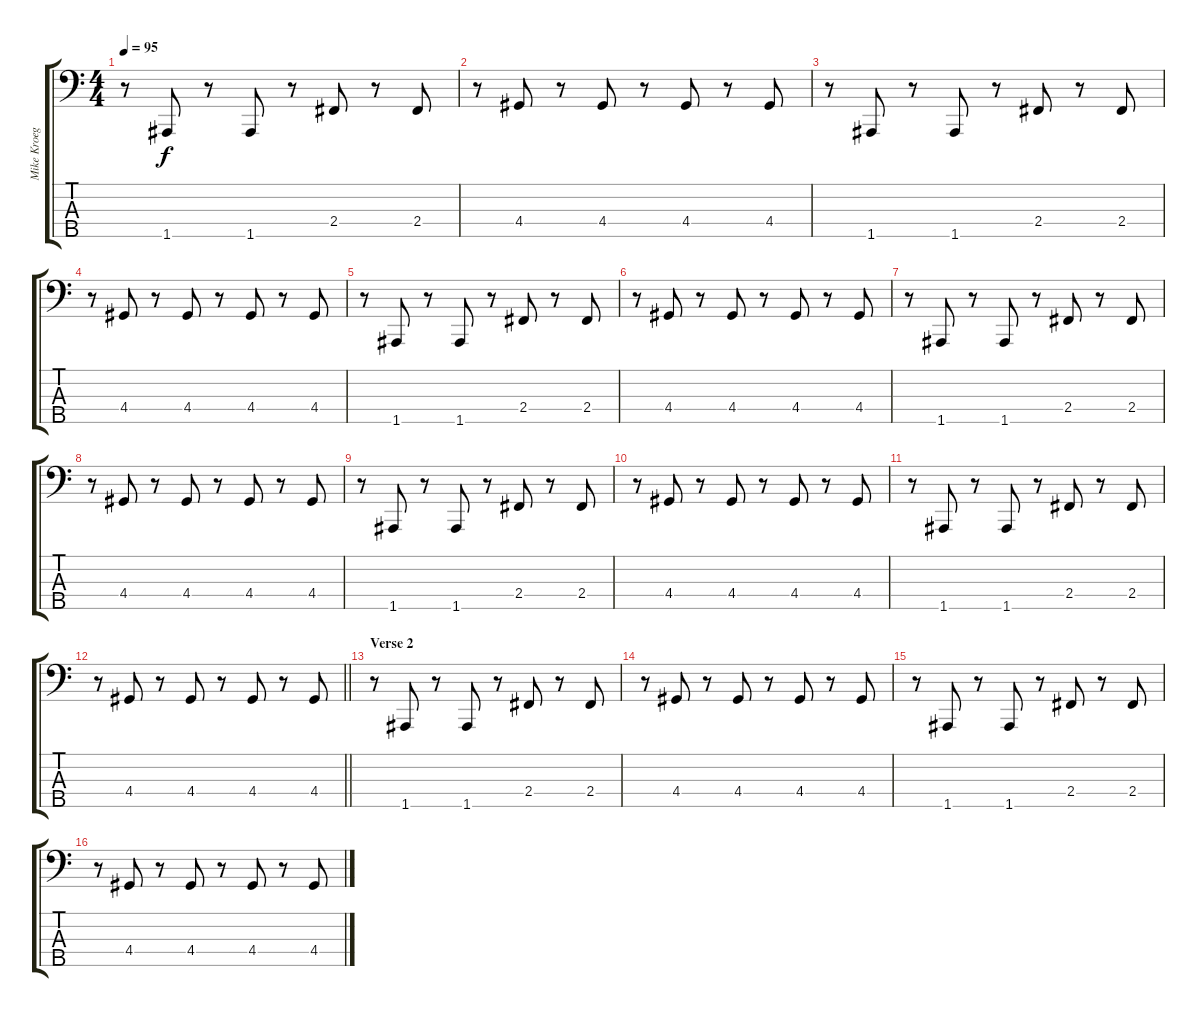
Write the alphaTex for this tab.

\track ("Mike Kroeger" "Mike Kroeg") {instrument electricbassfinger}
\staff {score tabs}
\tuning (G2 D2 A1 E1 A0) {hide}
\ts (4 4)
\tempo 95
\clef f4
\ks c
r.8{dy f} 1.5.8 r.8 1.5.8 r.8 2.4.8 r.8 2.4.8 |
r.8 4.4.8 r.8 4.4.8 r.8 4.4.8 r.8 4.4.8 |
r.8 1.5.8 r.8 1.5.8 r.8 2.4.8 r.8 2.4.8 |
r.8 4.4.8 r.8 4.4.8 r.8 4.4.8 r.8 4.4.8 |
r.8 1.5.8 r.8 1.5.8 r.8 2.4.8 r.8 2.4.8 |
r.8 4.4.8 r.8 4.4.8 r.8 4.4.8 r.8 4.4.8 |
r.8 1.5.8 r.8 1.5.8 r.8 2.4.8 r.8 2.4.8 |
r.8 4.4.8 r.8 4.4.8 r.8 4.4.8 r.8 4.4.8 |
r.8 1.5.8 r.8 1.5.8 r.8 2.4.8 r.8 2.4.8 |
r.8 4.4.8 r.8 4.4.8 r.8 4.4.8 r.8 4.4.8 |
r.8 1.5.8 r.8 1.5.8 r.8 2.4.8 r.8 2.4.8 |
\barLineRight lightlight
r.8 4.4.8 r.8 4.4.8 r.8 4.4.8 r.8 4.4.8 |
\section ("" "Verse 2")
r.8 1.5.8 r.8 1.5.8 r.8 2.4.8 r.8 2.4.8 |
r.8 4.4.8 r.8 4.4.8 r.8 4.4.8 r.8 4.4.8 |
r.8 1.5.8 r.8 1.5.8 r.8 2.4.8 r.8 2.4.8 |
r.8 4.4.8 r.8 4.4.8 r.8 4.4.8 r.8 4.4.8
